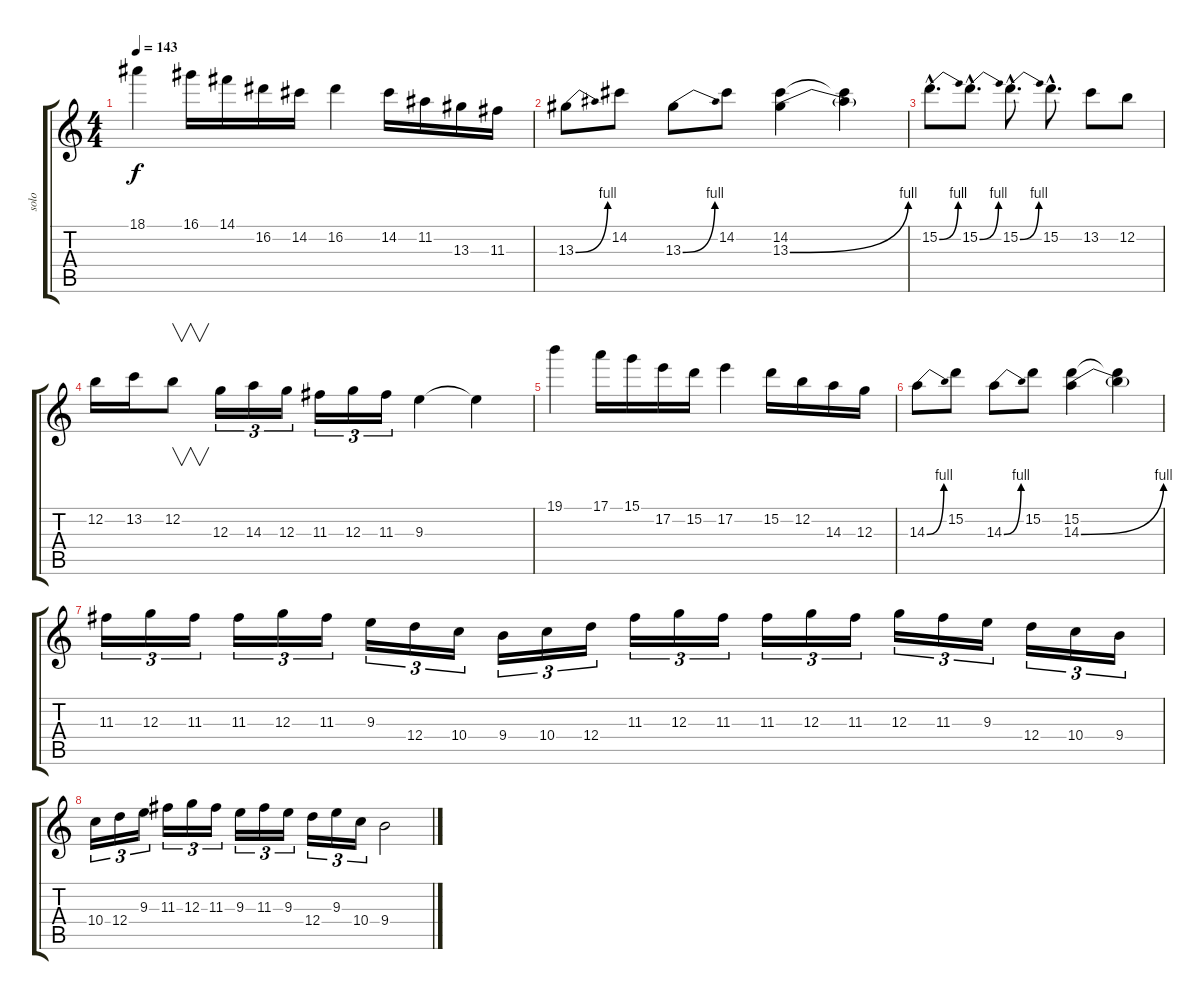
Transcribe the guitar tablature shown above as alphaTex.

\track ("solo" "solo") {instrument overdrivenguitar}
\staff {score tabs}
\tuning (E4 B3 G3 D3 A2 E2) {hide}
\ts (4 4)
\tempo 143
\clef g2
\ks c
18.1.4{dy f} 16.1.16 14.1.16 16.2.16 14.2.16 16.2.4 14.2.16 11.2.16 13.3.16 11.3.16 |
13.3{be (bend 0 0 60 4)}.8 14.2.8 13.3{be (bend 0 0 60 4)}.8 14.2.8 (14.2 13.3{be (bend 0 0 60 4)}).4 (14.2{t} 13.3{t}).4 |
15.2{be (bend 0 0 60 4) hac}.8{d} 15.2{be (bend 0 0 60 4) hac}.8{d} 15.2{be (bend 0 0 60 4) hac}.8{d} 15.2{hac}.8{d} 13.2.8 12.2.8 |
12.2.16 13.2.16 12.2.8{v} 12.3.16{tu (3 2)} 14.3.16{tu (3 2)} 12.3.16{tu (3 2)} 11.3.16{tu (3 2)} 12.3.16{tu (3 2)} 11.3.16{tu (3 2)} 9.3.4 9.3{t}.4 |
19.1.4 17.1.16 15.1.16 17.2.16 15.2.16 17.2.4 15.2.16 12.2.16 14.3.16 12.3.16 |
14.3{be (bend 0 0 60 4)}.8 15.2.8 14.3{be (bend 0 0 60 4)}.8 15.2.8 (15.2 14.3{be (bend 0 0 60 4)}).4 (15.2{t} 14.3{t}).4 |
11.3.16{tu (3 2)} 12.3.16{tu (3 2)} 11.3.16{tu (3 2)} 11.3.16{tu (3 2)} 12.3.16{tu (3 2)} 11.3.16{tu (3 2)} 9.3.16{tu (3 2)} 12.4.16{tu (3 2)} 10.4.16{tu (3 2)} 9.4.16{tu (3 2)} 10.4.16{tu (3 2)} 12.4.16{tu (3 2)} 11.3.16{tu (3 2)} 12.3.16{tu (3 2)} 11.3.16{tu (3 2)} 11.3.16{tu (3 2)} 12.3.16{tu (3 2)} 11.3.16{tu (3 2)} 12.3.16{tu (3 2)} 11.3.16{tu (3 2)} 9.3.16{tu (3 2)} 12.4.16{tu (3 2)} 10.4.16{tu (3 2)} 9.4.16{tu (3 2)} |
10.4.16{tu (3 2)} 12.4.16{tu (3 2)} 9.3.16{tu (3 2)} 11.3.16{tu (3 2)} 12.3.16{tu (3 2)} 11.3.16{tu (3 2)} 9.3.16{tu (3 2)} 11.3.16{tu (3 2)} 9.3.16{tu (3 2)} 12.4.16{tu (3 2)} 9.3.16{tu (3 2)} 10.4.16{tu (3 2)} 9.4.2
